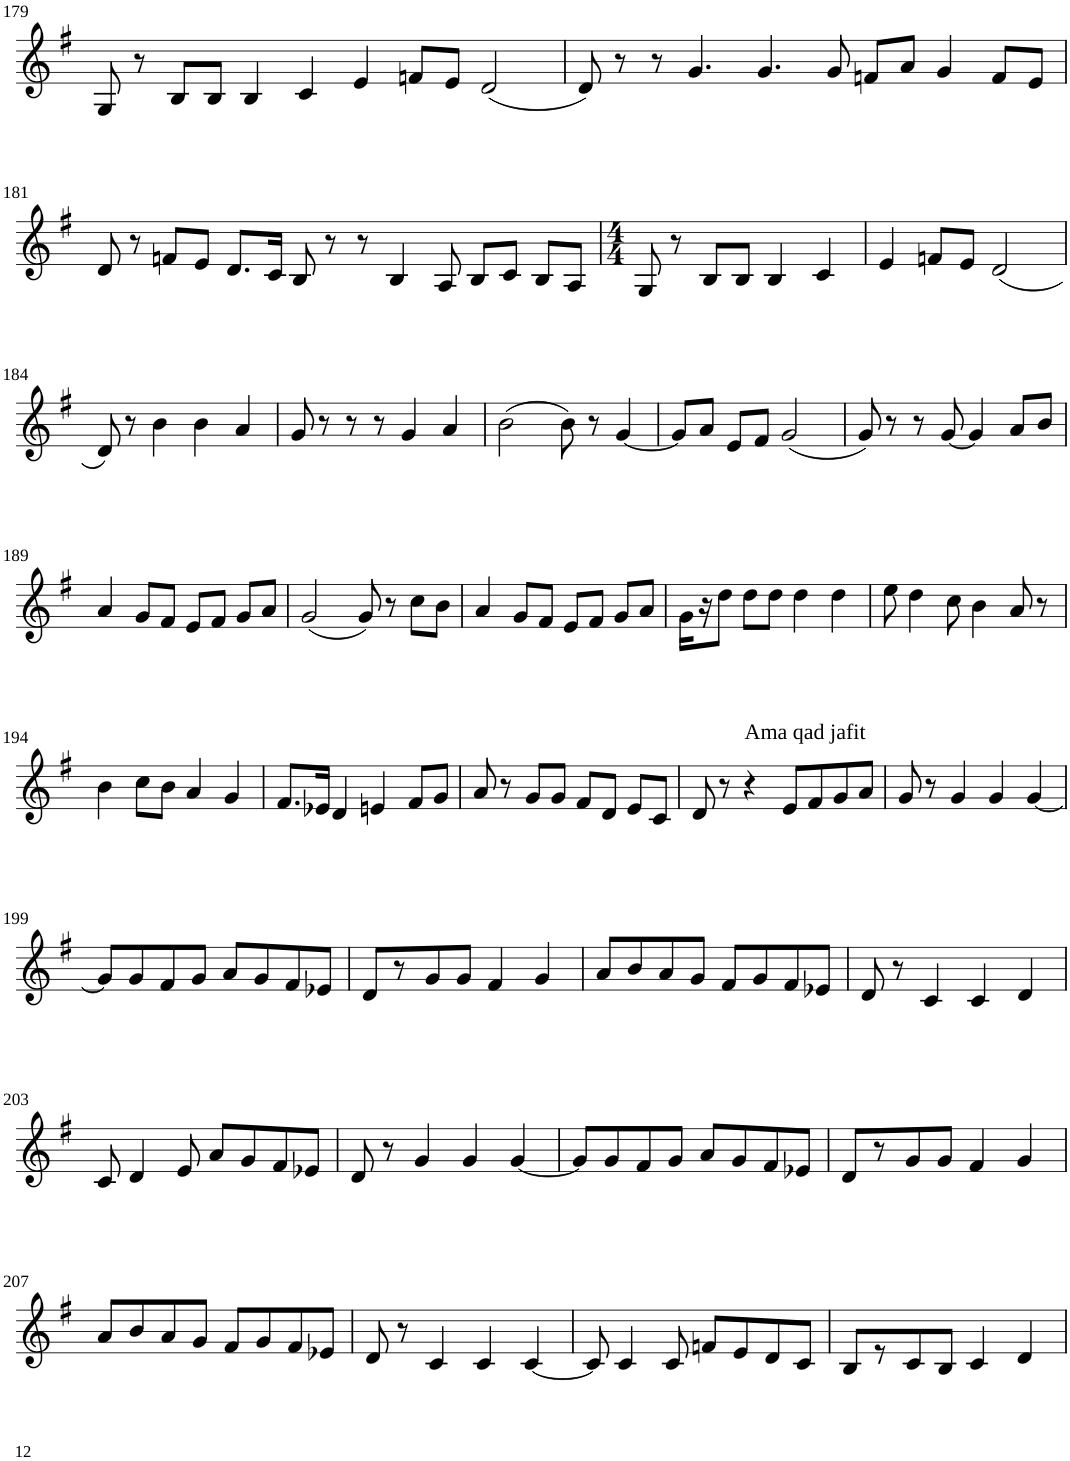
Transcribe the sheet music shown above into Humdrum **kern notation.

**kern
*part1
*staff1
*I"Violin
!!LO:PB:g=z
*clefG2
*k[f#]
*G:
*M7/8
=179
8G/
8r
8B/L
8B/J
4B/
[8c/
8ryy
4e/
8fn/L
8e/J
(2d/
=180
8d/)
8c/]
8r
8r
4.g/
[8g/
8ryy
8g/
8fn/L
8a/J
4g/
8f/L
8e/J
!!LO:LB:g=z
=181
8d/
4g/]
8r
8fn/L
8e/J
8.d/L
16c/Jk
8B/
8r
8r
4B/
8A/
8B/L
8c/J
8B/L
8A/J
=182
*M4/4
8G/
8r
8B/L
8B/J
4B/
4c/
=183
4e/
8fn/L
8e/J
(2d/
!!LO:LB:g=z
=184
8d/)
8r
4b\
4b\
4a/
=185
8g/
8r
8r
8r
4g/
4a/
=186
(2b\
8b\)
8r
[4g/
=187
8g/L]
8a/J
8e/L
8f#/J
(2g/
=188
8g/)
8r
8r
[8g/
4g/]
8a/L
8b/J
!!LO:LB:g=z
=189
4a/
8g/L
8f#/J
8e/L
8f#/J
8g/L
8a/J
=190
(2g/
8g/)
8r
8cc\L
8b\J
=191
4a/
8g/L
8f#/J
8e/L
8f#/J
8g/L
8a/J
=192
16g\LL
16r
8dd\J
8dd\L
8dd\J
4dd\
4dd\
=193
8ee\
4dd\
8cc\
4b\
8a/
8r
!!LO:LB:g=z
=194
4b\
8cc\L
8b\J
4a/
4g/
=195
8.f#/L
16e-X/Jk
4d/
4en/
8f#/L
8g/J
=196
8a/
8r
8g/L
8g/J
8f#/L
8d/J
8e/L
8c/J
=197
8d/
8r
!LO:TX:a:t=Ama qad jafit
4r
8e/L
8f#/
8g/
8a/J
=198
8g/
8r
4g/
4g/
[4g/
!!LO:LB:g=z
=199
8g/L]
8g/
8f#/
8g/J
8a/L
8g/
8f#/
8e-X/J
=200
8d/L
8r
8g/
8g/J
4f#/
4g/
=201
8a/L
8b/
8a/
8g/J
8f#/L
8g/
8f#/
8e-X/J
=202
8d/
8r
4c/
4c/
4d/
!!LO:LB:g=z
=203
8c/
4d/
8e/
8a/L
8g/
8f#/
8e-X/J
=204
8d/
8r
4g/
4g/
[4g/
=205
8g/L]
8g/
8f#/
8g/J
8a/L
8g/
8f#/
8e-X/J
=206
8d/L
8r
8g/
8g/J
4f#/
4g/
!!LO:LB:g=z
=207
8a/L
8b/
8a/
8g/J
8f#/L
8g/
8f#/
8e-X/J
=208
8d/
8r
4c/
4c/
[4c/
=209
8c/]
4c/
8c/
8fn/L
8e/
8d/
8c/J
=210
8B/L
8r
8c/
8B/J
4c/
4d/
=
*-
